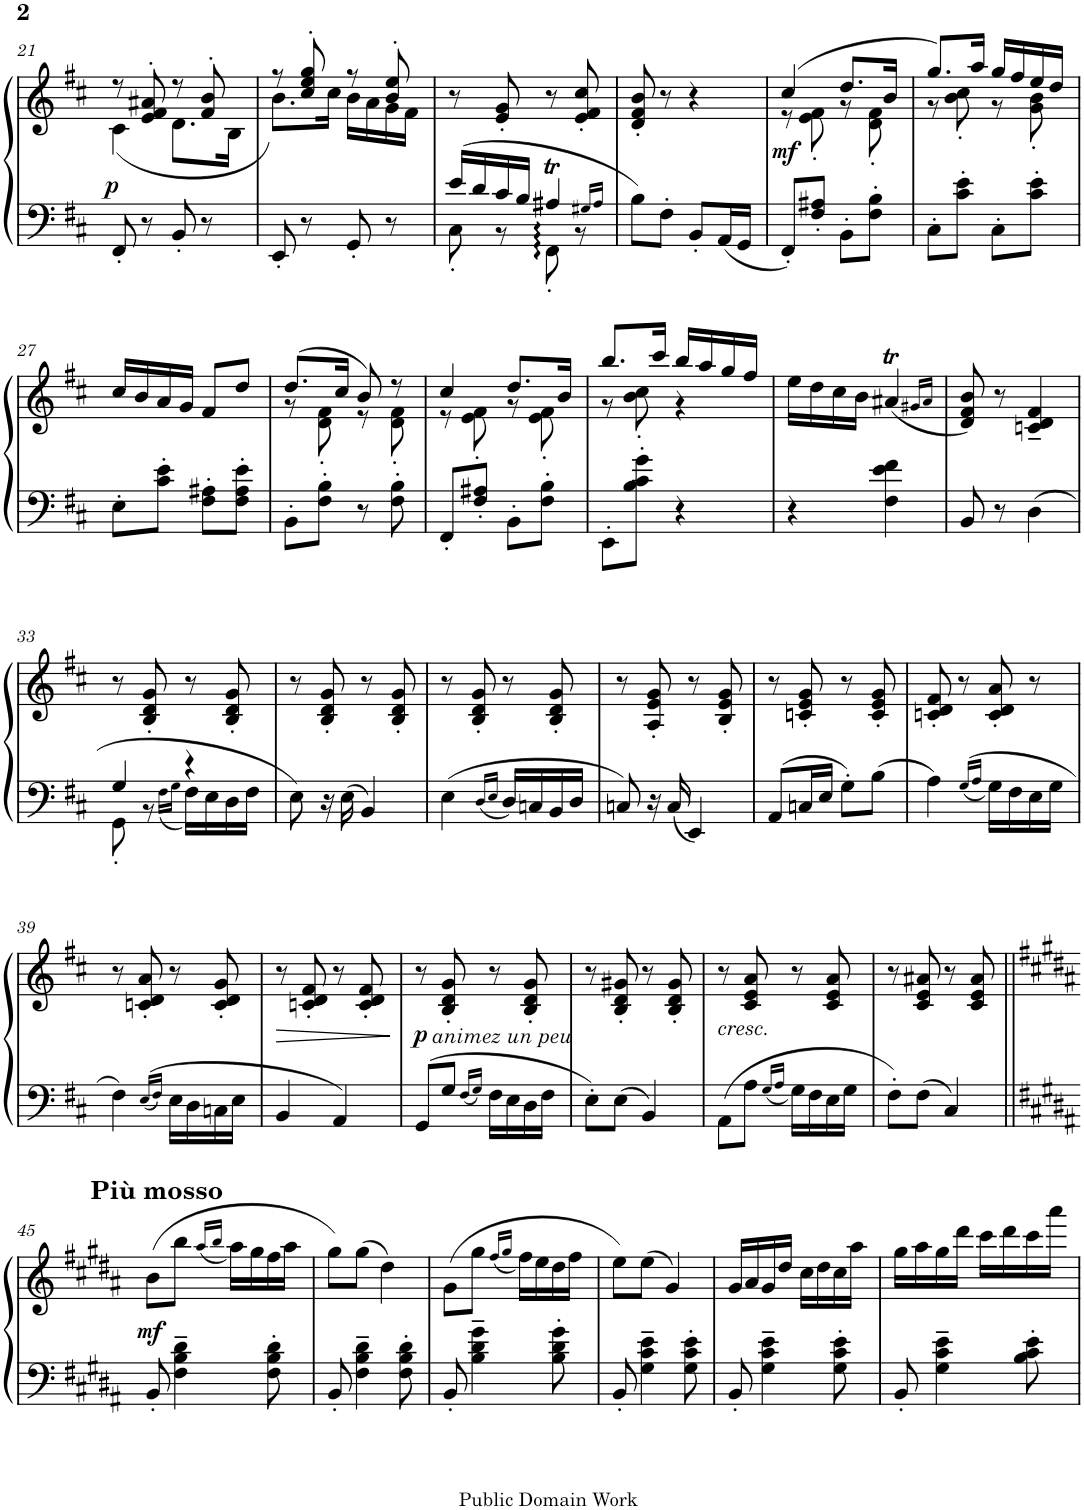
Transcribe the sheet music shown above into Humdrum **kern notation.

**kern	**kern	**dynam
*part1	*part1	*part1
*staff2	*staff1	*staff1/2
*I"Piano	*	*
*I'Pno.	*	*
!!LO:PB:g=z
*clefF4	*clefG2	*
*k[f#c#]	*k[f#c#]	*
*M2/4	*M2/4	*
=21	=21	=21
*	*^	*
!	!	!	!LO:DY:b
8FF#'/	8r	(4c#\	p
8r	8e/' 8f#/' 8a#X/'	.	.
8BB'/	8r	8.d\L	.
8r	8f#/' 8b/'	.	.
.	.	16B\Jk	.
=22	=22	=22	=22
8EE'/	8r	8.b\L)	.
8r	8cc#/' 8ee/' 8gg/'	.	.
.	.	16cc#\Jk	.
8GG'/	8r	16b\LL	.
.	.	16a\	.
8r	8b/' 8ee/'	16g\	.
.	.	16f#\JJ	.
*	*v	*v	*
=23	=23	=23
*^	*	*
16e/LL	8C#'\	8r	.
16d/	.	.	.
16c#/	8r	8e/' 8g/'	.
16B/JJ	.	.	.
4A#Xt/	8FF#'\	8r	.
.	8r	8e/' 8f#/' 8cc#/'	.
*v	*v	*	*
16qG#X/LL	.	.
16qA#/JJ	.	.
=24	=24	=24
8B\L	8d/' 8f#/' 8b/'	.
8F#'\J	8r	.
8BB'/L	4r	.
16AA/L	.	.
16GG/JJ	.	.
=25	=25	=25
*	*^	*
!	!	!	!LO:DY:b
8FF#'/L	(4cc#/	8r	mf
8F#/' 8A#X/'J	.	8e\' 8f#\'	.
8BB'\L	8.dd/L	8r	.
8F#\' 8B\'J	.	8d\' 8f#\'	.
.	16b/Jk	.	.
=26	=26	=26	=26
8C#'\L	8.gg/L)	8r	.
8c#\' 8e\'J	.	8b\' 8cc#\'	.
.	16aa/Jk	.	.
8C#'\L	16gg/LL	8r	.
.	16ff#/	.	.
8c#\' 8e\'J	16ee/	8g\' 8b\'	.
.	16dd/JJ	.	.
*	*v	*v	*
!!LO:LB:g=z
=27	=27	=27
8E'\L	16cc#/LL	.
.	16b/	.
8c#\' 8e\'J	16a/	.
.	16g/JJ	.
8F#\' 8A#X\'L	8f#/L	.
8F#\' 8A#\' 8e\'J	8dd/J	.
=28	=28	=28
*	*^	*
8BB'\L	(8.dd/L	8r	.
8F#\' 8B\'J	.	8d\' 8f#\'	.
.	16cc#/Jk	.	.
8r	8b/)	8r	.
8F#\' 8B\'	8r	8d\' 8f#\'	.
=29	=29	=29	=29
8FF#'/L	4cc#/	8r	.
8F#/' 8A#X/'J	.	8e\' 8f#\'	.
8BB'\L	8.dd/L	8r	.
8F#\' 8B\'J	.	8e\' 8f#\'	.
.	16b/Jk	.	.
=30	=30	=30	=30
8EE'\L	8.bb/L	8r	.
8B\' 8c#\' 8g\'J	.	8b\' 8cc#\'	.
.	16ccc#/Jk	.	.
4r	16bb/LL	4r	.
.	16aa/	.	.
.	16gg/	.	.
.	16ff#/JJ	.	.
*	*v	*v	*
=31	=31	=31
4r	16ee\LL	.
.	16dd\	.
.	16cc#\	.
.	16b\JJ	.
4F#\ 4e\ 4f#\	(4a#Xt/	.
.	16qg#X/LL	.
.	16qa#/JJ	.
=32	=32	=32
8BB/	8d/ 8f#/ 8b/)	.
8r	8r	.
4D\	4cn/~ 4d/~ 4f#/~	.
!!LO:LB:g=z
=33	=33	=33
*^	*	*
4G/	8GG'\	8r	.
.	8r	8B/' 8d/' 8g/'	.
.	16qF#\LL	.	.
.	16qG\JJ	.	.
4r	16F#\LL	8r	.
.	16E\	.	.
.	16D\	8B/' 8d/' 8g/'	.
.	16F#\JJ	.	.
*v	*v	*	*
=34	=34	=34
8E\	8r	.
16r	8B/' 8d/' 8g/'	.
16E\	.	.
4BB/	8r	.
.	8B/' 8d/' 8g/'	.
=35	=35	=35
4E\	8r	.
.	8B/' 8d/' 8g/'	.
16qD/LL	.	.
16qE/JJ	.	.
16D/LL	8r	.
16Cn/	.	.
16BB/	8B/' 8d/' 8g/'	.
16D/JJ	.	.
=36	=36	=36
8Cn/	8r	.
16r	8A/' 8e/' 8g/'	.
16C/	.	.
4EE/	8r	.
.	8B/' 8e/' 8g/'	.
=37	=37	=37
8AA/L	8r	.
16Cn/L	8cn/' 8e/' 8g/'	.
16E/JJ	.	.
8G'\L	8r	.
8B\J	8c/' 8e/' 8g/'	.
=38	=38	=38
4A\	8cn/' 8d/' 8f#/'	.
.	8r	.
16qG/LL	.	.
16qA/JJ	.	.
16G\LL	8c/' 8d/' 8a/'	.
16F#\	.	.
16E\	8r	.
16G\JJ	.	.
!!LO:LB:g=z
=39	=39	=39
4F#\	8r	.
.	8cn/' 8d/' 8a/'	.
16qE/LL	.	.
16qF#/JJ	.	.
16E\LL	8r	.
16D\	.	.
16Cn\	8c/' 8d/' 8g/'	.
16E\JJ	.	.
=40	=40	=40
!	!	!LO:HP:b
4BB/	8r	>
.	8cn/' 8d/' 8f#/'	.
4AA/	8r	.
.	8c/' 8d/' 8f#/'	.
.	.	]
=41	=41	=41
!	!LO:TX:b:i:t=animez un peu	!
!	!	!LO:DY:b
8GG/L	8r	p
8G/J	8B/' 8d/' 8g/'	.
16qF#/LL	.	.
16qG/JJ	.	.
16F#\LL	8r	.
16E\	.	.
16D\	8B/' 8d/' 8g/'	.
16F#\JJ	.	.
=42	=42	=42
8E'\L	8r	.
8E\J	8B/' 8d/' 8g#X/'	.
4BB/	8r	.
.	8B/' 8d/' 8g#/'	.
=43	=43	=43
!	!LO:TX:b:i:t=cresc.	!
8AA\L	8r	.
8A\J	8c#/ 8e/ 8a/	.
16qG/LL	.	.
16qA/JJ	.	.
16G\LL	8r	.
16F#\	.	.
16E\	8c#/ 8e/ 8a/	.
16G\JJ	.	.
=44	=44	=44
8F#'\L	8r	.
8F#\J	8c#/ 8e/ 8a#X/	.
4C#/	8r	.
.	8c#/ 8e/ 8a#/	.
!!LO:LB:g=z
=45||	=45||	=45||
*k[f#c#g#d#a#]	*k[f#c#g#d#a#]	*
!	!LO:TX:a:B:t=Più mosso	!
!	!	!LO:DY:b
8BB'/	(8b\L	mf
4F#\~ 4B\~ 4d#\~	8bb\J	.
.	(16qaa#/LL	.
.	16qbb/JJ	.
.	16aa#\LL)	.
.	16gg#\	.
8F#\' 8B\' 8d#\'	16ff#\	.
.	16aa#\JJ	.
=46	=46	=46
8BB'/	8gg#\L)	.
4F#\~ 4B\~ 4d#\~	(8gg#\J	.
.	4dd#\)	.
8F#\' 8B\' 8d#\'	.	.
=47	=47	=47
8BB'/	(8g#\L	.
4B\~ 4d#\~ 4g#\~	8gg#\J	.
.	(16qff#/LL	.
.	16qgg#/JJ	.
.	16ff#\LL)	.
.	16ee\	.
8B\' 8d#\' 8g#\'	16dd#\	.
.	16ff#\JJ	.
=48	=48	=48
8BB'/	8ee\L)	.
4G#\~ 4c#\~ 4e\~	(8ee\J	.
.	4g#/)	.
8G#\' 8c#\' 8e\'	.	.
=49	=49	=49
8BB'/	16g#/LL	.
.	16a#/	.
4G#\~ 4c#\~ 4e\~	16g#/	.
.	16dd#/JJ	.
.	16cc#\LL	.
.	16dd#\	.
8G#\' 8c#\' 8e\'	16cc#\	.
.	16aa#\JJ	.
=50	=50	=50
8BB'/	16gg#\LL	.
.	16aa#\	.
4G#\~ 4c#\~ 4e\~	16gg#\	.
.	16ddd#\JJ	.
.	16ccc#\LL	.
.	16ddd#\	.
8B\' 8c#\' 8e\'	16ccc#\	.
.	16aaa#\JJ	.
=	=	=
*-	*-	*-
